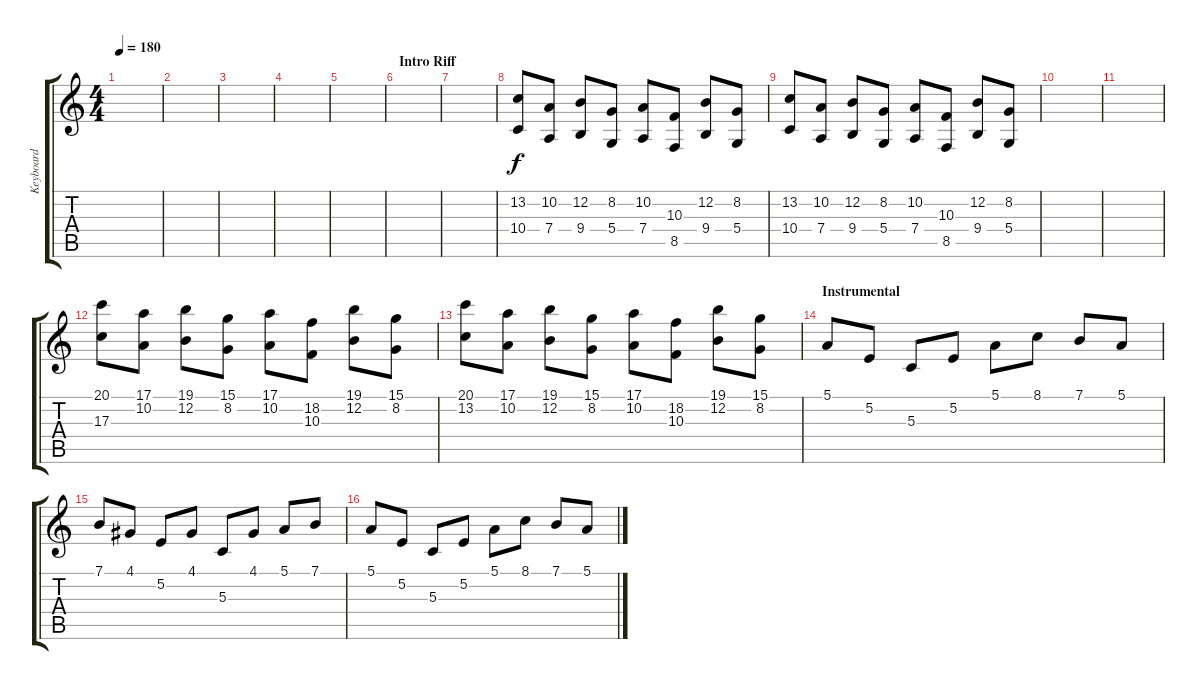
\track ("Keyboard" "Keyboard") {instrument harpsichord}
\staff {score tabs}
\tuning (E4 B3 G3 D3 A2 E2) {hide}
\ts (4 4)
\tempo 180
\clef g2
\ks c
|
|
|
|
|
\section ("" "Intro Riff")
|
|
(13.2 10.4).8 (10.2 7.4).8 (12.2 9.4).8 (8.2 5.4).8 (10.2 7.4).8 (10.3 8.5).8 (12.2 9.4).8 (8.2 5.4).8 |
(13.2 10.4).8 (10.2 7.4).8 (12.2 9.4).8 (8.2 5.4).8 (10.2 7.4).8 (10.3 8.5).8 (12.2 9.4).8 (8.2 5.4).8 |
|
|
(20.1 17.3).8 (17.1 10.2).8 (19.1 12.2).8 (15.1 8.2).8 (17.1 10.2).8 (18.2 10.3).8 (19.1 12.2).8 (15.1 8.2).8 |
(20.1 13.2).8 (17.1 10.2).8 (19.1 12.2).8 (15.1 8.2).8 (17.1 10.2).8 (18.2 10.3).8 (19.1 12.2).8 (15.1 8.2).8 |
\section ("" "Instrumental")
5.1.8 5.2.8 5.3.8 5.2.8 5.1.8 8.1.8 7.1.8 5.1.8 |
7.1.8 4.1.8 5.2.8 4.1.8 5.3.8 4.1.8 5.1.8 7.1.8 |
5.1.8 5.2.8 5.3.8 5.2.8 5.1.8 8.1.8 7.1.8 5.1.8
